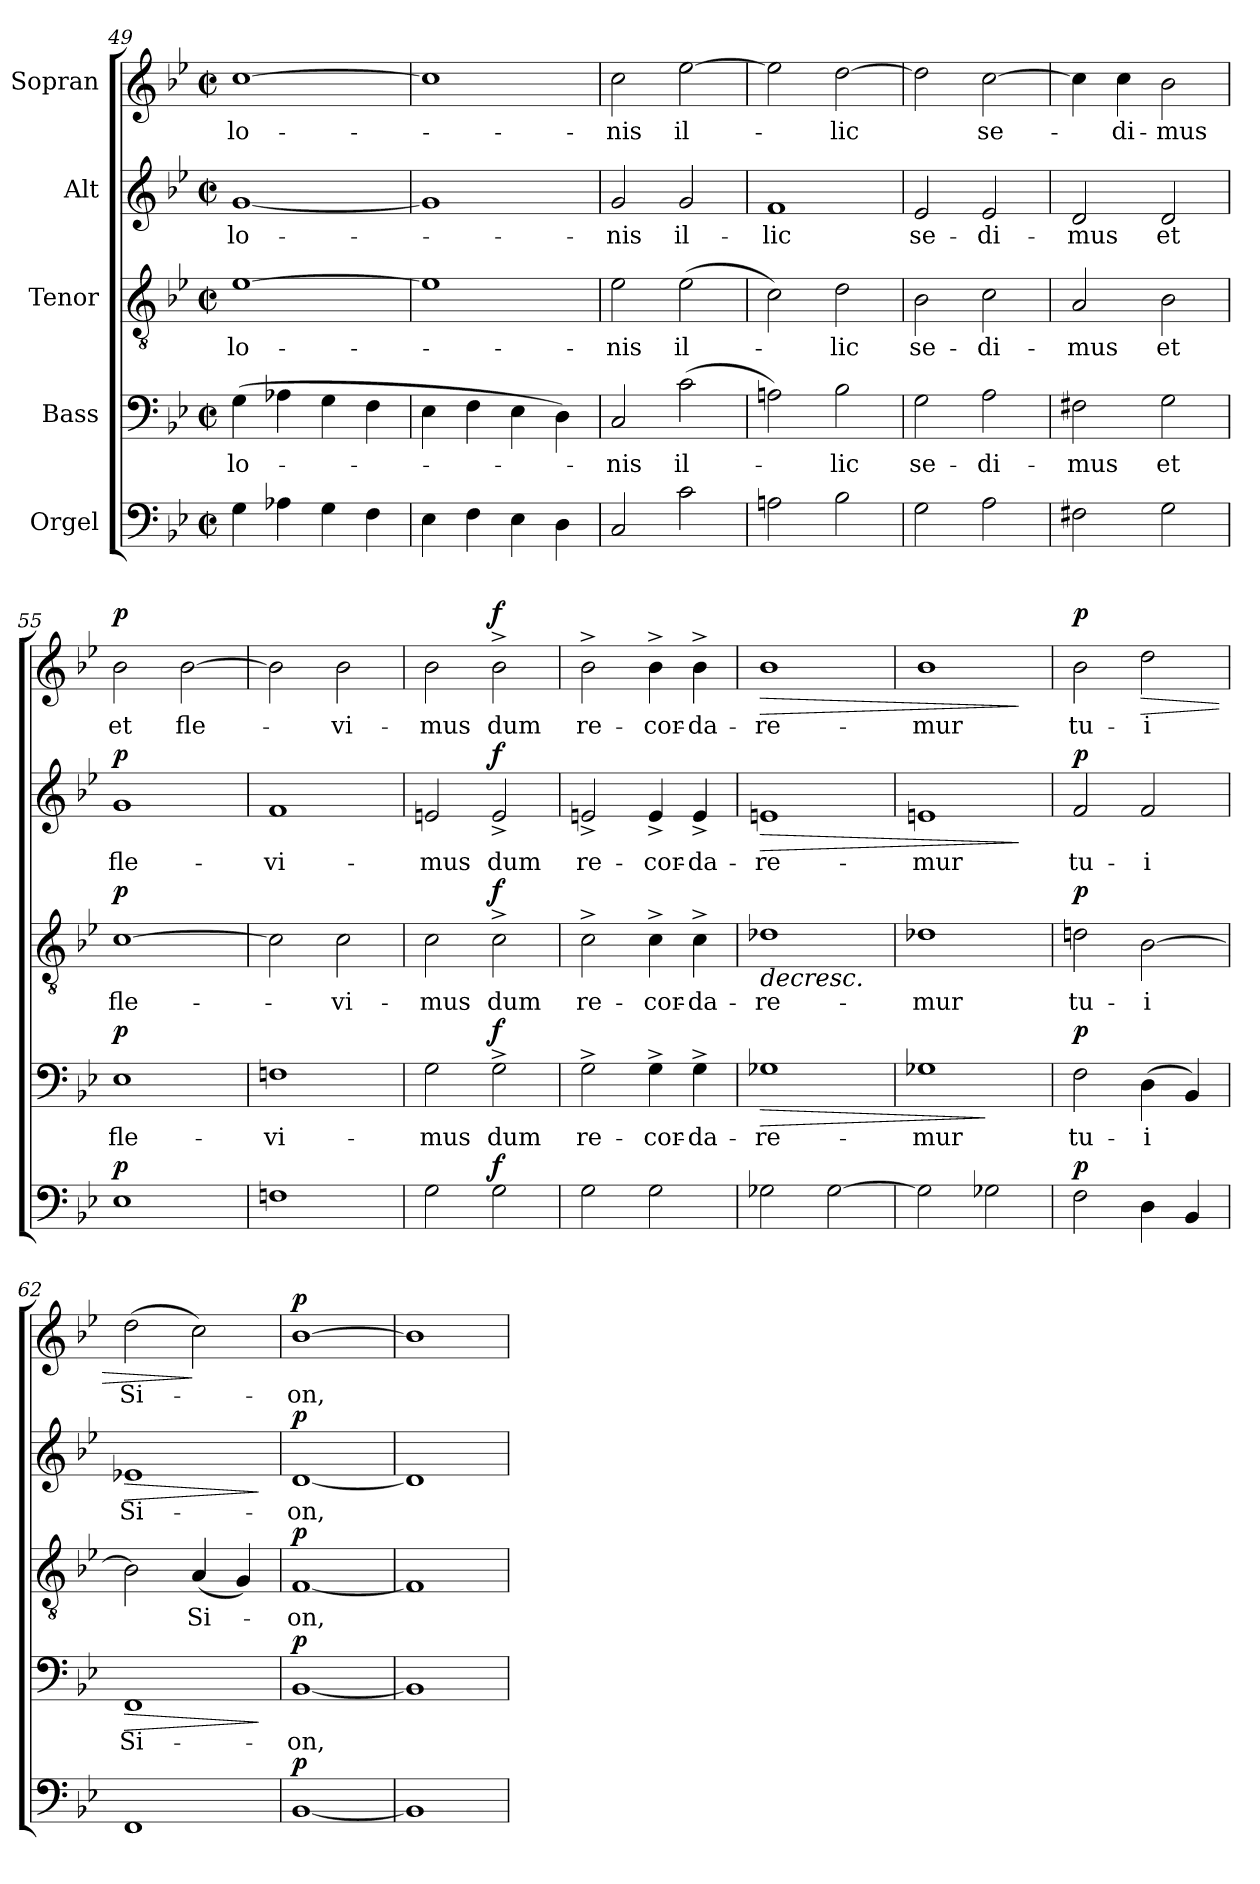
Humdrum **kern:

**kern	**dynam	**kern	**text	**dynam	**kern	**text	**dynam	**kern	**text	**dynam	**kern	**text	**dynam
*part5	*part5	*part4	*part4	*part4	*part3	*part3	*part3	*part2	*part2	*part2	*part1	*part1	*part1
*staff5	*staff5	*staff4	*staff4	*staff4	*staff3	*staff3	*staff3	*staff2	*staff2	*staff2	*staff1	*staff1	*staff1
*I"Orgel	*	*I"Bass	*	*	*I"Tenor	*	*	*I"Alt	*	*	*I"Sopran	*	*
*clefF4	*	*clefF4	*	*	*clefGv2	*	*	*clefG2	*	*	*clefG2	*	*
*k[b-e-]	*	*k[b-e-]	*	*	*k[b-e-]	*	*	*k[b-e-]	*	*	*k[b-e-]	*	*
*M2/2	*	*M2/2	*	*	*M2/2	*	*	*M2/2	*	*	*M2/2	*	*
*met(c|)	*	*met(c|)	*	*	*met(c|)	*	*	*met(c|)	*	*	*met(c|)	*	*
=49	=49	=49	=49	=49	=49	=49	=49	=49	=49	=49	=49	=49	=49
4G\	.	(>4G\	-lo-	.	[1e-	-lo-	.	[1g	-lo-	.	[1cc	-lo-	.
4A-X\	.	4A-X\	.	.	.	.	.	.	.	.	.	.	.
4G\	.	4G\	.	.	.	.	.	.	.	.	.	.	.
4F\	.	4F\	.	.	.	.	.	.	.	.	.	.	.
=50	=50	=50	=50	=50	=50	=50	=50	=50	=50	=50	=50	=50	=50
4E-\	.	4E-\	.	.	1e-]	.	.	1g]	.	.	1cc]	.	.
4F\	.	4F\	.	.	.	.	.	.	.	.	.	.	.
4E-\	.	4E-\	.	.	.	.	.	.	.	.	.	.	.
4D\	.	4D\)	.	.	.	.	.	.	.	.	.	.	.
=51	=51	=51	=51	=51	=51	=51	=51	=51	=51	=51	=51	=51	=51
2C/	.	2C/	-nis	.	2e-\	-nis	.	2g/	-nis	.	2cc\	-nis	.
2c\	.	(>2c\	il-	.	(>2e-\	il-	.	2g/	il-	.	[2ee-\	il-	.
=52	=52	=52	=52	=52	=52	=52	=52	=52	=52	=52	=52	=52	=52
2An\	.	2An\)	.	.	2c\)	.	.	1f	-lic	.	2ee-\]	.	.
2B-\	.	2B-\	-lic	.	2d\	-lic	.	.	.	.	[2dd\	-lic	.
=53	=53	=53	=53	=53	=53	=53	=53	=53	=53	=53	=53	=53	=53
2G\	.	2G\	se-	.	2B-\	se-	.	2e-/	se-	.	2dd\]	.	.
2A\	.	2A\	-di-	.	2c\	-di-	.	2e-/	-di-	.	[2cc\	se-	.
=54	=54	=54	=54	=54	=54	=54	=54	=54	=54	=54	=54	=54	=54
2F#X\	.	2F#X\	-mus	.	2A/	-mus	.	2d/	-mus	.	4cc\]	.	.
.	.	.	.	.	.	.	.	.	.	.	4cc\	-di-	.
2G\	.	2G\	et	.	2B-\	et	.	2d/	et	.	2b-\	-mus	.
!!LO:PB:g=z
=55	=55	=55	=55	=55	=55	=55	=55	=55	=55	=55	=55	=55	=55
!	!LO:DY:a	!	!	!LO:DY:a	!	!	!LO:DY:a	!	!	!LO:DY:a	!	!	!LO:DY:a
1E-	p	1E-	fle-	p	[1c	fle-	p	1g	fle-	p	2b-\	et	p
.	.	.	.	.	.	.	.	.	.	.	[2b-\	fle-	.
=56	=56	=56	=56	=56	=56	=56	=56	=56	=56	=56	=56	=56	=56
1Fn	.	1Fn	-vi-	.	2c\]	.	.	1f	-vi-	.	2b-\]	.	.
.	.	.	.	.	2c\	-vi-	.	.	.	.	2b-\	-vi-	.
=57	=57	=57	=57	=57	=57	=57	=57	=57	=57	=57	=57	=57	=57
2G\	.	2G\	-mus	.	2c\	-mus	.	2en/	-mus	.	2b-\	-mus	.
!	!LO:DY:a	!	!	!LO:DY:a	!	!	!LO:DY:a	!	!	!LO:DY:a	!	!	!LO:DY:a
2G\	f	2G^\	dum	f	2c^\	dum	f	2e^/	dum	f	2b-^\	dum	f
=58	=58	=58	=58	=58	=58	=58	=58	=58	=58	=58	=58	=58	=58
2G\	.	2G^\	re-	.	2c^\	re-	.	2en^/	re-	.	2b-^\	re-	.
2G\	.	4G^\	-cor-	.	4c^\	-cor-	.	4e^/	-cor-	.	4b-^\	-cor-	.
.	.	4G^\	-da-	.	4c^\	-da-	.	4e^/	-da-	.	4b-^\	-da-	.
=59	=59	=59	=59	=59	=59	=59	=59	=59	=59	=59	=59	=59	=59
!	!	!	!	!LO:HP:b	!	!	!LO:HP:b	!	!	!LO:HP:b	!	!	!LO:HP:b
2G-X\	.	1G-X	-re-	>	1d-X	-re-	>	1en	-re-	>	1b-	-re-	>
[2G-\	.	.	.	.	.	.	.	.	.	.	.	.	.
=60	=60	=60	=60	=60	=60	=60	=60	=60	=60	=60	=60	=60	=60
2G-\]	.	1G-X	-mur	.	1d-X	-mur	.	1en	-mur	.	1b-	-mur	.
2G-X\	.	.	.	]	.	.	.	.	.	.	.	.	.
.	.	.	.	.	.	.	.	.	.	]	.	.	]
=61	=61	=61	=61	=61	=61	=61	=61	=61	=61	=61	=61	=61	=61
!	!LO:DY:a	!	!	!LO:DY:a	!	!	!LO:DY:a	!	!	!LO:DY:a	!	!	!LO:DY:a
2F\	p	2F\	tu-	p	2dn\	tu-	p	2f/	tu-	p	2b-\	tu-	p
!	!	!	!	!	!	!	!	!	!	!	!	!	!LO:HP:b
4D\	.	(>4D\	-i	.	[2B-\	-i	.	2f/	-i	.	2dd\	-i	>
4BB-/	.	4BB-/)	.	.	.	.	.	.	.	.	.	.	.
=62	=62	=62	=62	=62	=62	=62	=62	=62	=62	=62	=62	=62	=62
!	!	!	!	!LO:HP:b	!	!	!	!	!	!LO:HP:b	!	!	!
1FF	.	1FF	Si-	>	2B-\]	.	.	1e-X	Si-	>	(>2dd\	Si-	.
.	.	.	.	.	(4A/	Si-	.	.	.	.	2cc\)	.	]
.	.	.	.	.	4G/)	.	.	.	.	.	.	.	.
.	.	.	.	]	.	.	]	.	.	]	.	.	.
=63	=63	=63	=63	=63	=63	=63	=63	=63	=63	=63	=63	=63	=63
!	!LO:DY:a	!	!	!LO:DY:a	!	!	!LO:DY:a	!	!	!LO:DY:a	!	!	!LO:DY:a
[1BB-	p	[1BB-	-on,	p	[1F	-on,	p	[1d	-on,	p	[1b-	-on,	p
=64	=64	=64	=64	=64	=64	=64	=64	=64	=64	=64	=64	=64	=64
1BB-]	.	1BB-]	.	.	1F]	.	.	1d]	.	.	1b-]	.	.
=	=	=	=	=	=	=	=	=	=	=	=	=	=
*-	*-	*-	*-	*-	*-	*-	*-	*-	*-	*-	*-	*-	*-
